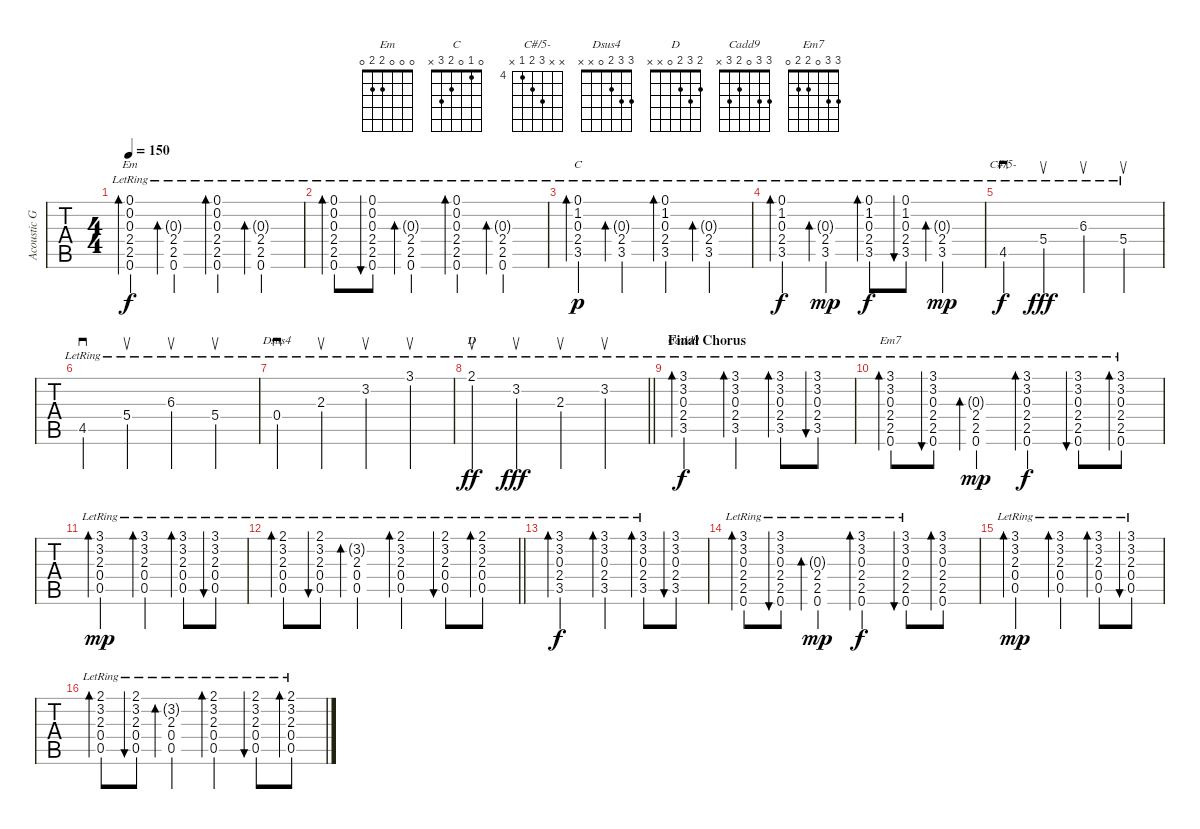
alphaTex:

\track ("Acoustic Guitar #2" "Acoustic G") {instrument acousticguitarsteel}
\staff {tabs}
\tuning (E4 B3 G3 D3 A2 E2) {hide}
\chord ("Em" 0 0 0 2 2 0)
\chord ("C" 0 1 0 2 3 x)
\chord ("C#/5-" x x 6 5 4 x) {firstfret 4}
\chord ("Dsus4" 3 3 2 0 x x)
\chord ("D" 2 3 2 0 x x)
\chord ("Cadd9" 3 3 0 2 3 x)
\chord ("Em7" 3 3 0 2 2 0)
\ts (4 4)
\tempo 150
\clef g2
\ks c
(0.1{lr} 0.2{lr} 0.3{lr} 2.4{lr} 2.5{lr} 0.6).4{bd 120 ch "Em" dy f} (0.3{g lr} 2.4{lr} 2.5{lr} 0.6).4{bd 60} (0.1{lr} 0.2{lr} 0.3{lr} 2.4{lr} 2.5{lr} 0.6).4{bd 60} (0.3{g lr} 2.4{lr} 2.5{lr} 0.6).4{bd 60} |
(0.1{lr} 0.2{lr} 0.3{lr} 2.4{lr} 2.5{lr} 0.6).8{bd 120} (0.1{lr} 0.2{lr} 0.3{lr} 2.4{lr} 2.5{lr} 0.6).8{bu 60} (0.3{g lr} 2.4{lr} 2.5{lr} 0.6).4{bd 60} (0.1{lr} 0.2{lr} 0.3{lr} 2.4{lr} 2.5{lr} 0.6).4{bd 60} (0.3{g lr} 2.4{lr} 2.5{lr} 0.6).4{bd 60} |
(0.1{lr} 1.2{lr} 0.3{lr} 2.4{lr} 3.5{lr}).4{bd 60 ch "C" dy p} (0.3{g lr} 2.4{lr} 3.5{lr}).4{bd 60} (0.1{lr} 1.2{lr} 0.3{lr} 2.4{lr} 3.5{lr}).4{bd 60} (0.3{g lr} 2.4{lr} 3.5{lr}).4{bd 60} |
(0.1{lr} 1.2{lr} 0.3{lr} 2.4{lr} 3.5{lr}).4{bd 60 dy f} (0.3{g lr} 2.4{lr} 3.5{lr}).4{bd 60 dy mp} (0.1{lr} 1.2{lr} 0.3{lr} 2.4{lr} 3.5{lr}).8{bd 60 dy f} (0.1{lr} 1.2{lr} 0.3{lr} 2.4{lr} 3.5{lr}).8{bu 60} (0.3{g lr} 2.4{lr} 3.5{lr}).4{bd 60 dy mp} |
4.5{lr}.4{sd ch "C#/5-" dy f} 5.4{lr}.4{su dy fff} 6.3{lr}.4{su} 5.4{lr}.4{su} |
4.5{lr}.4{sd} 5.4{lr}.4{su} 6.3{lr}.4{su} 5.4{lr}.4{su} |
0.4{lr}.4{sd ch "Dsus4" volume 13} 2.3{lr}.4{su} 3.2{lr}.4{su} 3.1{lr}.4{su} |
\barLineRight lightlight
2.1{lr}.4{su ch "D" dy ff} 3.2{lr}.4{su dy fff} 2.3{lr}.4{su} 3.2{lr}.4{su} |
\section ("" "Final Chorus")
(3.1{lr} 3.2{lr} 0.3{lr} 2.4{lr} 3.5{lr}).2{bd 60 ch "Cadd9" dy f volume 9} (3.1{lr} 3.2{lr} 0.3{lr} 2.4{lr} 3.5{lr}).4{bd 60} (3.1{lr} 3.2{lr} 0.3{lr} 2.4{lr} 3.5{lr}).8{bd 60} (3.1{lr} 3.2{lr} 0.3{lr} 2.4{lr} 3.5{lr}).8{bu 60} |
(3.1{lr} 3.2{lr} 0.3{lr} 2.4{lr} 2.5{lr} 0.6{lr}).8{bd 60 ch "Em7"} (3.1{lr} 3.2{lr} 0.3{lr} 2.4{lr} 2.5{lr} 0.6{lr}).8{bu 60} (0.3{g lr} 2.4{lr} 2.5{lr} 0.6{lr}).4{bd 60 dy mp} (3.1{lr} 3.2{lr} 0.3{lr} 2.4{lr} 2.5{lr} 0.6{lr}).4{bd 60 dy f} (3.1{lr} 3.2{lr} 0.3{lr} 2.4{lr} 2.5{lr} 0.6{lr}).8{bu 60} (3.1{lr} 3.2{lr} 0.3{lr} 2.4{lr} 2.5{lr} 0.6{lr}).8{bd 60} |
(3.1{lr} 3.2{lr} 2.3{lr} 0.4{lr} 0.5{lr}).2{bd 60 dy mp} (3.1{lr} 3.2{lr} 2.3{lr} 0.4{lr} 0.5{lr}).4{bd 60} (3.1{lr} 3.2{lr} 2.3{lr} 0.4{lr} 0.5{lr}).8{bd 60} (3.1{lr} 3.2{lr} 2.3{lr} 0.4{lr} 0.5{lr}).8{bu 60} |
\barLineRight lightlight
(2.1{lr} 3.2{lr} 2.3{lr} 0.4{lr} 0.5{lr}).8{bd 60} (2.1{lr} 3.2{lr} 2.3{lr} 0.4{lr} 0.5{lr}).8{bu 60} (3.2{g lr} 2.3{lr} 0.4{lr} 0.5{lr}).4{bd 60} (2.1{lr} 3.2{lr} 2.3{lr} 0.4{lr} 0.5{lr}).4{bd 60} (2.1{lr} 3.2{lr} 2.3{lr} 0.4{lr} 0.5{lr}).8{bu 60} (2.1{lr} 3.2{lr} 2.3{lr} 0.4{lr} 0.5{lr}).8{bd 60} |
(3.1{lr} 3.2{lr} 0.3{lr} 2.4{lr} 3.5{lr}).2{bd 60 dy f} (3.1{lr} 3.2{lr} 0.3{lr} 2.4{lr} 3.5{lr}).4{bd 60} (3.1{lr} 3.2{lr} 0.3{lr} 2.4{lr} 3.5{lr}).8{bd 60} (3.1 3.2 0.3 2.4 3.5).8{bu 60} |
(3.1{lr} 3.2{lr} 0.3{lr} 2.4{lr} 2.5{lr} 0.6{lr}).8{bd 60} (3.1{lr} 3.2{lr} 0.3{lr} 2.4{lr} 2.5{lr} 0.6{lr}).8{bu 60} (0.3{g lr} 2.4{lr} 2.5{lr} 0.6{lr}).4{bd 60 dy mp} (3.1{lr} 3.2{lr} 0.3{lr} 2.4{lr} 2.5{lr} 0.6{lr}).4{bd 60 dy f} (3.1{lr} 3.2{lr} 0.3{lr} 2.4{lr} 2.5{lr} 0.6{lr}).8{bu 60} (3.1 3.2 0.3 2.4 2.5 0.6).8{bd 60} |
(3.1{lr} 3.2{lr} 2.3{lr} 0.4{lr} 0.5{lr}).2{bd 60 dy mp} (3.1{lr} 3.2{lr} 2.3{lr} 0.4{lr} 0.5{lr}).4{bd 60} (3.1{lr} 3.2{lr} 2.3{lr} 0.4{lr} 0.5{lr}).8{bd 60} (3.1{lr} 3.2{lr} 2.3{lr} 0.4{lr} 0.5{lr}).8{bu 60} |
(2.1{lr} 3.2{lr} 2.3{lr} 0.4{lr} 0.5{lr}).8{bd 60} (2.1{lr} 3.2{lr} 2.3{lr} 0.4{lr} 0.5{lr}).8{bu 60} (3.2{g lr} 2.3{lr} 0.4{lr} 0.5{lr}).4{bd 60} (2.1{lr} 3.2{lr} 2.3{lr} 0.4{lr} 0.5{lr}).4{bd 60} (2.1{lr} 3.2{lr} 2.3{lr} 0.4{lr} 0.5{lr}).8{bu 60} (2.1{lr} 3.2{lr} 2.3{lr} 0.4{lr} 0.5{lr}).8{bd 60}
